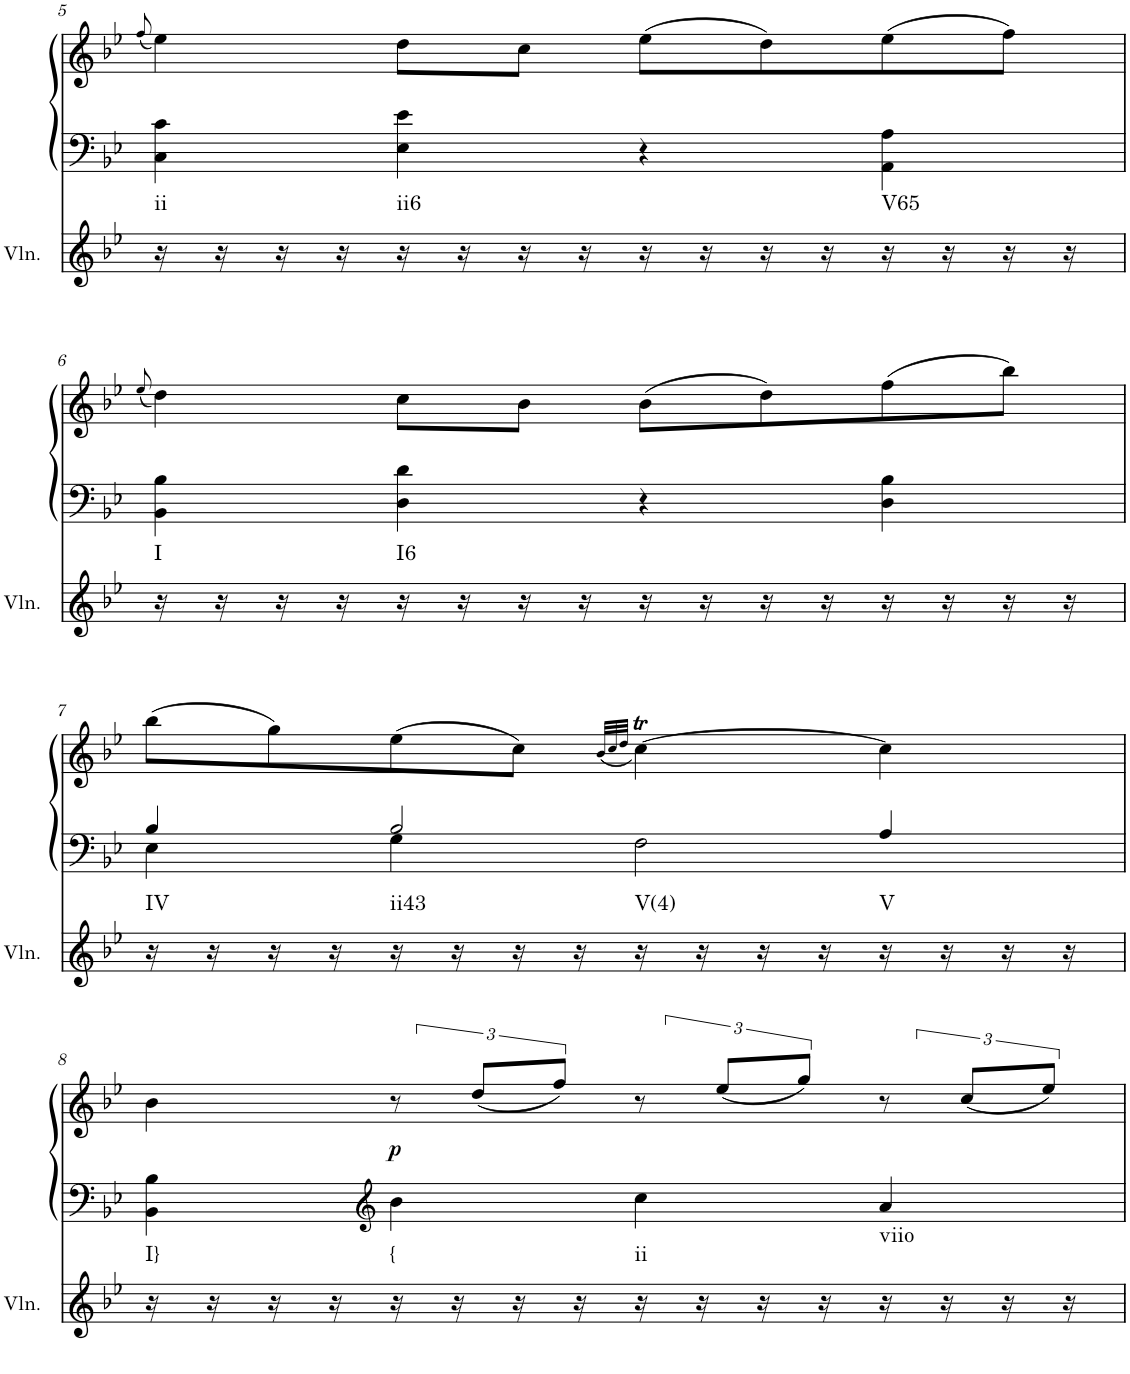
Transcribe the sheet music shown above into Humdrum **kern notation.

**kern	**harte	**kern	**kern	**dynam
*part2	*part2	*part1	*part1	*part1
*staff3	*	*staff2	*staff1	*staff1/2
*I"Violin	*	*I"Klavier linke Hand	*	*
*I'Vln.	*	*	*	*
!!LO:PB:g=z
*clefG2	*	*clefF4	*clefG2	*
*k[b-e-]	*	*k[b-e-]	*k[b-e-]	*
*M2/2	*	*M2/2	*M2/2	*
*met(c|)	*	*met(c|)	*met(c|)	*
=5	=5	=5	=5	=5
.	.	.	(8qff/	.
!	!LO:H:kt=ii	!	!	!
16r	N	4C\ 4c\	4ee-\)	.
16r	.	.	.	.
16r	.	.	.	.
16r	.	.	.	.
!	!LO:H:kt=ii6	!	!	!
16r	N	4E-\ 4e-\	8dd\L	.
16r	.	.	.	.
16r	.	.	8cc\J	.
16r	.	.	.	.
16r	.	4r	(8ee-\L	.
16r	.	.	.	.
16r	.	.	8dd\)	.
16r	.	.	.	.
!	!LO:H:kt=V65	!	!	!
16r	N	4AA\ 4A\	(8ee-\	.
16r	.	.	.	.
16r	.	.	8ff\J)	.
16r	.	.	.	.
!!LO:LB:g=z
=6	=6	=6	=6	=6
.	.	.	(8qee-/	.
!	!LO:H:kt=I	!	!	!
16r	N	4BB-\ 4B-\	4dd\)	.
16r	.	.	.	.
16r	.	.	.	.
16r	.	.	.	.
!	!LO:H:kt=I6	!	!	!
16r	N	4D\ 4d\	8cc\L	.
16r	.	.	.	.
16r	.	.	8b-\J	.
16r	.	.	.	.
16r	.	4r	(8b-\L	.
16r	.	.	.	.
16r	.	.	8dd\)	.
16r	.	.	.	.
16r	.	4D\ 4B-\	(8ff\	.
16r	.	.	.	.
16r	.	.	8bb-\J)	.
16r	.	.	.	.
!!LO:LB:g=z
=7	=7	=7	=7	=7
*	*	*^	*	*
!	!LO:H:kt=IV	!	!	!	!
16r	N	4B-/	4E-\	(8bb-\L	.
16r	.	.	.	.	.
16r	.	.	.	8gg\)	.
16r	.	.	.	.	.
!	!LO:H:kt=ii43	!	!	!	!
16r	N	2B-/	4G\	(8ee-\	.
16r	.	.	.	.	.
16r	.	.	.	8cc\J)	.
16r	.	.	.	.	.
.	.	.	.	(32qb-/LLL	.
.	.	.	.	32qcc/	.
.	.	.	.	32qdd/JJJ	.
!	!LO:H:kt=V(4)	!	!	!	!
16r	N	.	2F\	[4ccT\)	.
16r	.	.	.	.	.
16r	.	.	.	.	.
16r	.	.	.	.	.
!	!LO:H:kt=V	!	!	!	!
16r	N	4A/	.	4cc\]	.
16r	.	.	.	.	.
16r	.	.	.	.	.
16r	.	.	.	.	.
*	*	*v	*v	*	*
!!LO:LB:g=z
=8	=8	=8	=8	=8
!	!LO:H:kt=I}	!	!	!
16r	N	4BB-\ 4B-\	4b-\	.
16r	.	.	.	.
16r	.	.	.	.
16r	.	.	.	.
*	*	*clefG2	*	*
!	!LO:H:kt={	!	!	!LO:DY:b
16r	N	4b-\	12r	p
16r	.	.	.	.
.	.	.	(12dd/L	.
16r	.	.	.	.
.	.	.	12ff/J)	.
16r	.	.	.	.
!	!LO:H:kt=ii	!	!	!
16r	N	4cc\	12r	.
16r	.	.	.	.
.	.	.	(12ee-/L	.
16r	.	.	.	.
.	.	.	12gg/J)	.
16r	.	.	.	.
!	!LO:H:kt=viio	!	!	!
16r	N	4a/	12r	.
16r	.	.	.	.
.	.	.	(12cc/L	.
16r	.	.	.	.
.	.	.	12ee-/J)	.
16r	.	.	.	.
=	=	=	=	=
*-	*-	*-	*-	*-
